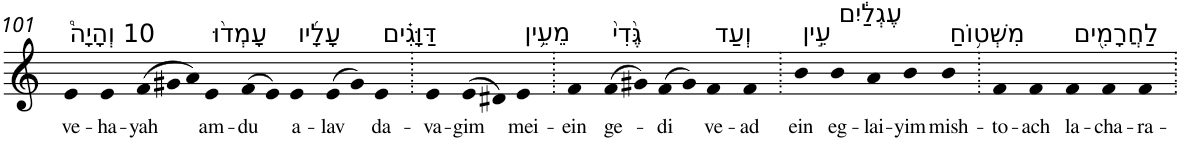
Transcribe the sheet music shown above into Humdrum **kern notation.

**kern	**text
*part1	*part1
*staff1	*staff1
*I"Piano	*
*I'Pno	*
!!LO:PB:g=z
*clefG2	*
*k[]	*
=101	=101
!LO:TX:a:t=10 וְהָיָה֩	!
!	!LO:LY:b
4e	ve-
!	!LO:LY:b
4e	-ha-
*Xtuplet	*
!	!LO:LY:b
(>12f	-yah
12g#X	.
12a)	.
!LO:TX:a:t=עָמְד֨וּ	!
!	!LO:LY:b
4e	am-
!	!LO:LY:b
(>8f	-du
8e)	.
!LO:TX:a:t=עָלָ֜יו	!
!	!LO:LY:b
4e	a-
!	!LO:LY:b
(>8e	-lav
8g#)	.
!LO:TX:a:t=דַּוָּגִ֗ים	!
!	!LO:LY:b
4e	da-
=102.	=102.
!	!LO:LY:b
4e	-va-
!	!LO:LY:b
(>8e	-gim
8d#X)	.
!LO:TX:a:t=מֵעֵ֥ין	!
!	!LO:LY:b
4e	mei-
=103.	=103.
!	!LO:LY:b
4f	-ein
!LO:TX:a:t=גֶּ֙דִי֙	!
!	!LO:LY:b
(>8f	ge-
8g#X)	.
!	!LO:LY:b
(>8f	-di
8g#)	.
!LO:TX:a:t=וְעַד	!
!	!LO:LY:b
4f	ve-
!	!LO:LY:b
4f	-ad
=104.	=104.
!LO:TX:a:t=עֵ֣ין	!
!	!LO:LY:b
4b	ein
!LO:TX:a:t=עֶגְלַ֔יִם	!
!	!LO:LY:b
4b	eg-
!	!LO:LY:b
4a	-lai-
!	!LO:LY:b
4b	-yim
!LO:TX:a:t=מִשְׁט֥וֹחַ	!
!	!LO:LY:b
4b	mish-
=105.	=105.
!	!LO:LY:b
4f	-to-
!	!LO:LY:b
4f	-ach
!LO:TX:a:t=לַחֲרָמִ֖ים	!
!	!LO:LY:b
4f	la-
!	!LO:LY:b
4f	-cha-
!	!LO:LY:b
4f	-ra-
=.	=.
*-	*-
